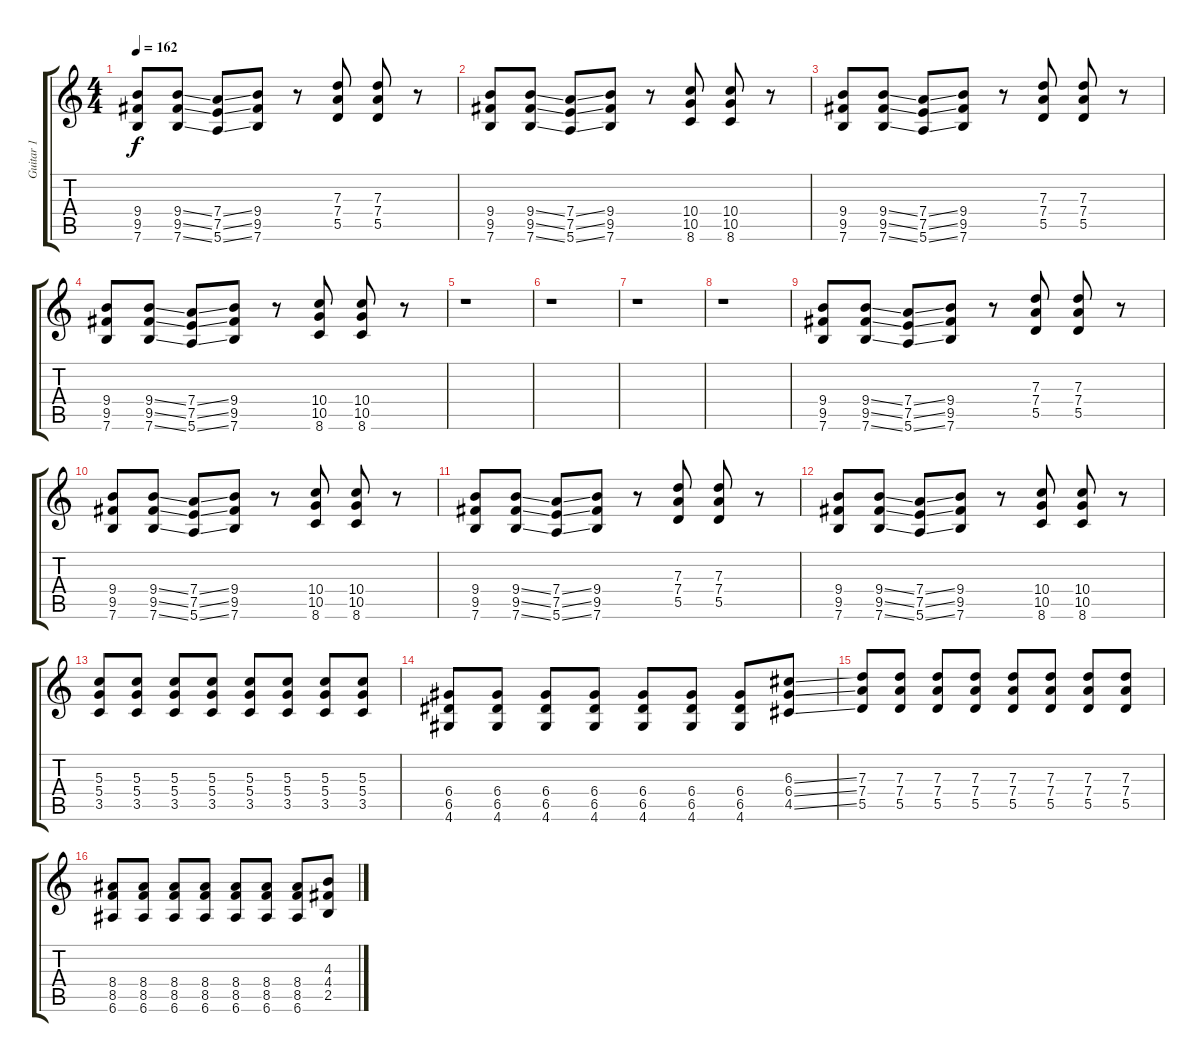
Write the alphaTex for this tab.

\track ("Guitar 1" "Guitar 1") {instrument overdrivenguitar}
\staff {score tabs}
\tuning (E4 B3 G3 D3 A2 E2) {hide}
\ts (4 4)
\tempo 162
\clef g2
\ks c
(9.4 9.5 7.6).8{dy f} (9.4{ss} 9.5{ss} 7.6{ss}).8 (7.4{ss} 7.5{ss} 5.6{ss}).8 (9.4 9.5 7.6).8 r.8 (7.3 7.4 5.5).8 (7.3 7.4 5.5).8 r.8 |
(9.4 9.5 7.6).8 (9.4{ss} 9.5{ss} 7.6{ss}).8 (7.4{ss} 7.5{ss} 5.6{ss}).8 (9.4 9.5 7.6).8 r.8 (10.4 10.5 8.6).8 (10.4 10.5 8.6).8 r.8 |
(9.4 9.5 7.6).8 (9.4{ss} 9.5{ss} 7.6{ss}).8 (7.4{ss} 7.5{ss} 5.6{ss}).8 (9.4 9.5 7.6).8 r.8 (7.3 7.4 5.5).8 (7.3 7.4 5.5).8 r.8 |
(9.4 9.5 7.6).8 (9.4{ss} 9.5{ss} 7.6{ss}).8 (7.4{ss} 7.5{ss} 5.6{ss}).8 (9.4 9.5 7.6).8 r.8 (10.4 10.5 8.6).8 (10.4 10.5 8.6).8 r.8 |
r.1 |
r.1 |
r.1 |
r.1 |
(9.4 9.5 7.6).8 (9.4{ss} 9.5{ss} 7.6{ss}).8 (7.4{ss} 7.5{ss} 5.6{ss}).8 (9.4 9.5 7.6).8 r.8 (7.3 7.4 5.5).8 (7.3 7.4 5.5).8 r.8 |
(9.4 9.5 7.6).8 (9.4{ss} 9.5{ss} 7.6{ss}).8 (7.4{ss} 7.5{ss} 5.6{ss}).8 (9.4 9.5 7.6).8 r.8 (10.4 10.5 8.6).8 (10.4 10.5 8.6).8 r.8 |
(9.4 9.5 7.6).8 (9.4{ss} 9.5{ss} 7.6{ss}).8 (7.4{ss} 7.5{ss} 5.6{ss}).8 (9.4 9.5 7.6).8 r.8 (7.3 7.4 5.5).8 (7.3 7.4 5.5).8 r.8 |
(9.4 9.5 7.6).8 (9.4{ss} 9.5{ss} 7.6{ss}).8 (7.4{ss} 7.5{ss} 5.6{ss}).8 (9.4 9.5 7.6).8 r.8 (10.4 10.5 8.6).8 (10.4 10.5 8.6).8 r.8 |
(5.3 5.4 3.5).8 (5.3 5.4 3.5).8 (5.3 5.4 3.5).8 (5.3 5.4 3.5).8 (5.3 5.4 3.5).8 (5.3 5.4 3.5).8 (5.3 5.4 3.5).8 (5.3 5.4 3.5).8 |
(6.4 6.5 4.6).8 (6.4 6.5 4.6).8 (6.4 6.5 4.6).8 (6.4 6.5 4.6).8 (6.4 6.5 4.6).8 (6.4 6.5 4.6).8 (6.4 6.5 4.6).8 (6.3{ss} 6.4{ss} 4.5{ss}).8 |
(7.3 7.4 5.5).8 (7.3 7.4 5.5).8 (7.3 7.4 5.5).8 (7.3 7.4 5.5).8 (7.3 7.4 5.5).8 (7.3 7.4 5.5).8 (7.3 7.4 5.5).8 (7.3 7.4 5.5).8 |
(8.4 8.5 6.6).8 (8.4 8.5 6.6).8 (8.4 8.5 6.6).8 (8.4 8.5 6.6).8 (8.4 8.5 6.6).8 (8.4 8.5 6.6).8 (8.4 8.5 6.6).8 (4.3{ss} 4.4{ss} 2.5{ss}).8
